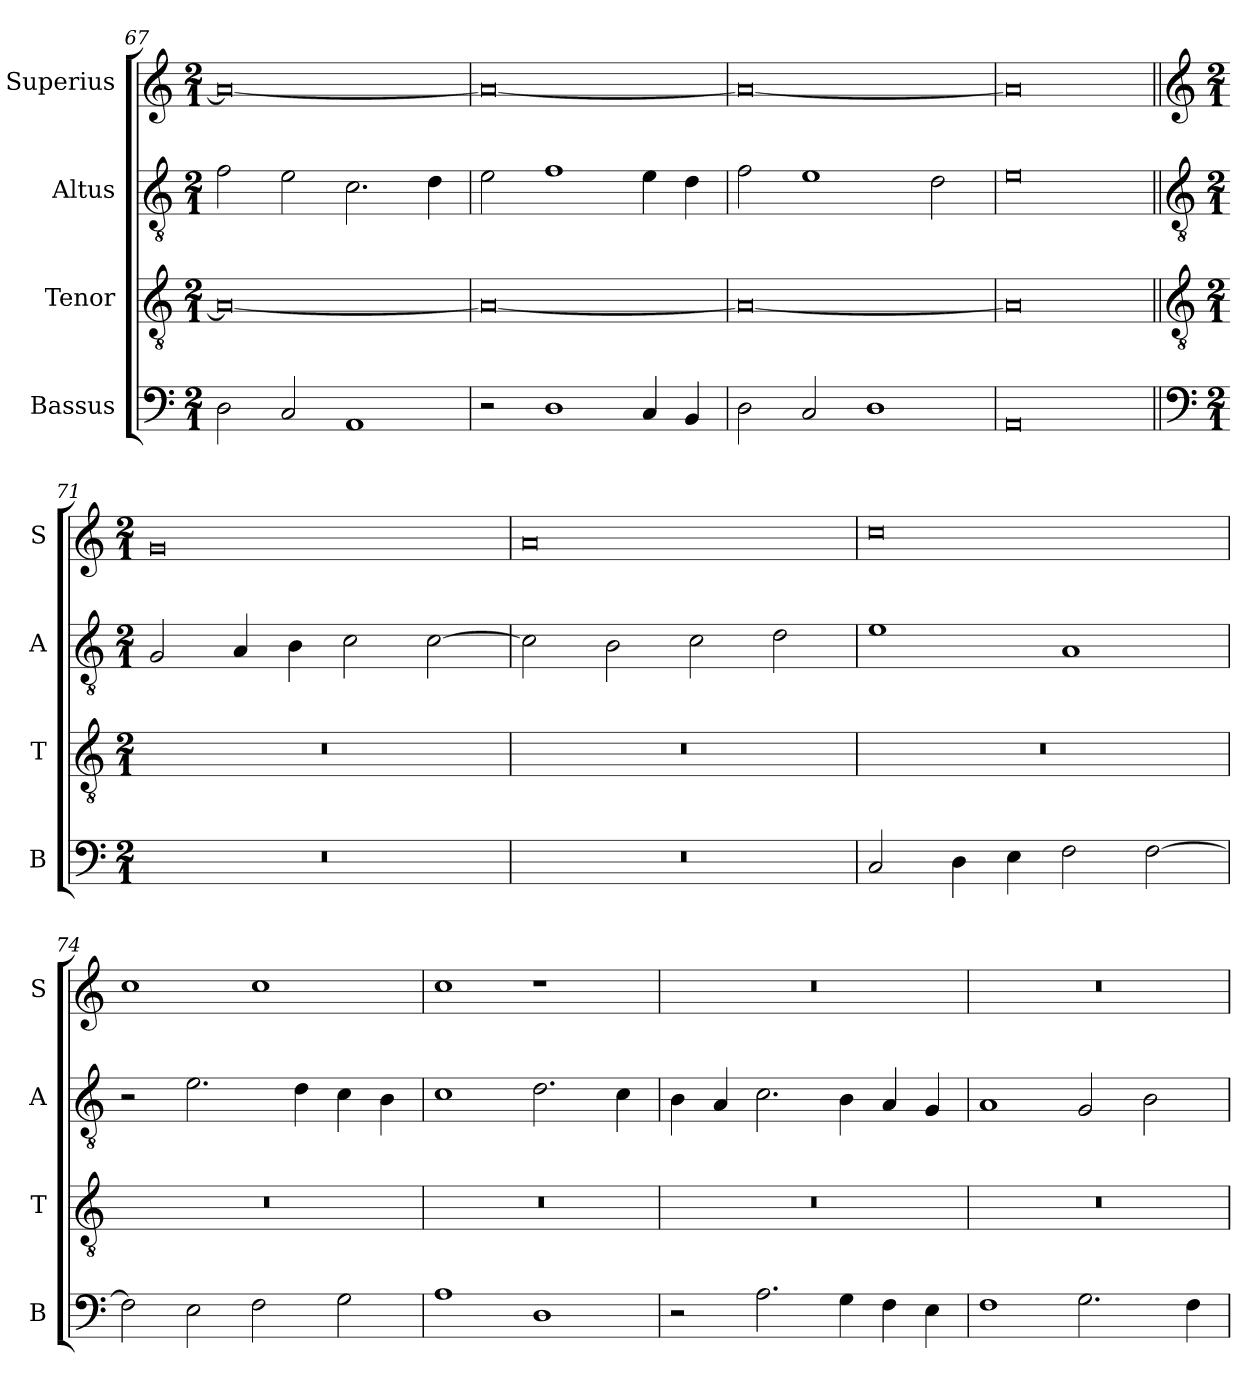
**kern	**kern	**kern	**kern
*part4	*part3	*part2	*part1
*staff4	*staff3	*staff2	*staff1
*I"Bassus	*I"Tenor	*I"Altus	*I"Superius
*I'B	*I'T	*I'A	*I'S
*clefF4	*clefGv2	*clefGv2	*clefG2
*k[]	*k[]	*k[]	*k[]
*M2/1	*M2/1	*M2/1	*M2/1
=67	=67	=67	=67
2D\	0A_	2f\	0a_
2C/	.	2e\	.
1AA	.	2.c\	.
.	.	4d\	.
=68	=68	=68	=68
2r	0A_	2e\	0a_
1D	.	1f	.
4C/	.	4e\	.
4BB/	.	4d\	.
=69	=69	=69	=69
2D\	0A_	2f\	0a_
2C/	.	1e	.
1D	.	.	.
.	.	2d\	.
=70	=70	=70	=70
0AA	0A]	0e	0a]
!!LO:LB:g=z
=71||	=71||	=71||	=71||
*clefF4	*clefGv2	*clefGv2	*clefG2
*k[]	*k[]	*k[]	*k[]
*M2/1	*M2/1	*M2/1	*M2/1
0r	0r	2G/	0g
.	.	4A/	.
.	.	4B\	.
.	.	2c\	.
.	.	[2c\	.
=72	=72	=72	=72
0r	0r	2c\]	0a
.	.	2B\	.
.	.	2c\	.
.	.	2d\	.
=73	=73	=73	=73
2C/	0r	1e	0cc
4D\	.	.	.
4E\	.	.	.
2F\	.	1A	.
[2F\	.	.	.
=74	=74	=74	=74
2F\]	0r	2r	1cc
2E\	.	2.e\	.
2F\	.	.	1cc
.	.	4d\	.
2G\	.	4c\	.
.	.	4B\	.
=75	=75	=75	=75
1A	0r	1c	1cc
1D	.	2.d\	1r
.	.	4c\	.
=76	=76	=76	=76
2r	0r	4B\	0r
.	.	4A/	.
2.A\	.	2.c\	.
4G\	.	4B\	.
4F\	.	4A/	.
4E\	.	4G/	.
=77	=77	=77	=77
1F	0r	1A	0r
2.G\	.	2G/	.
.	.	2B\	.
4F\	.	.	.
=	=	=	=
*-	*-	*-	*-
